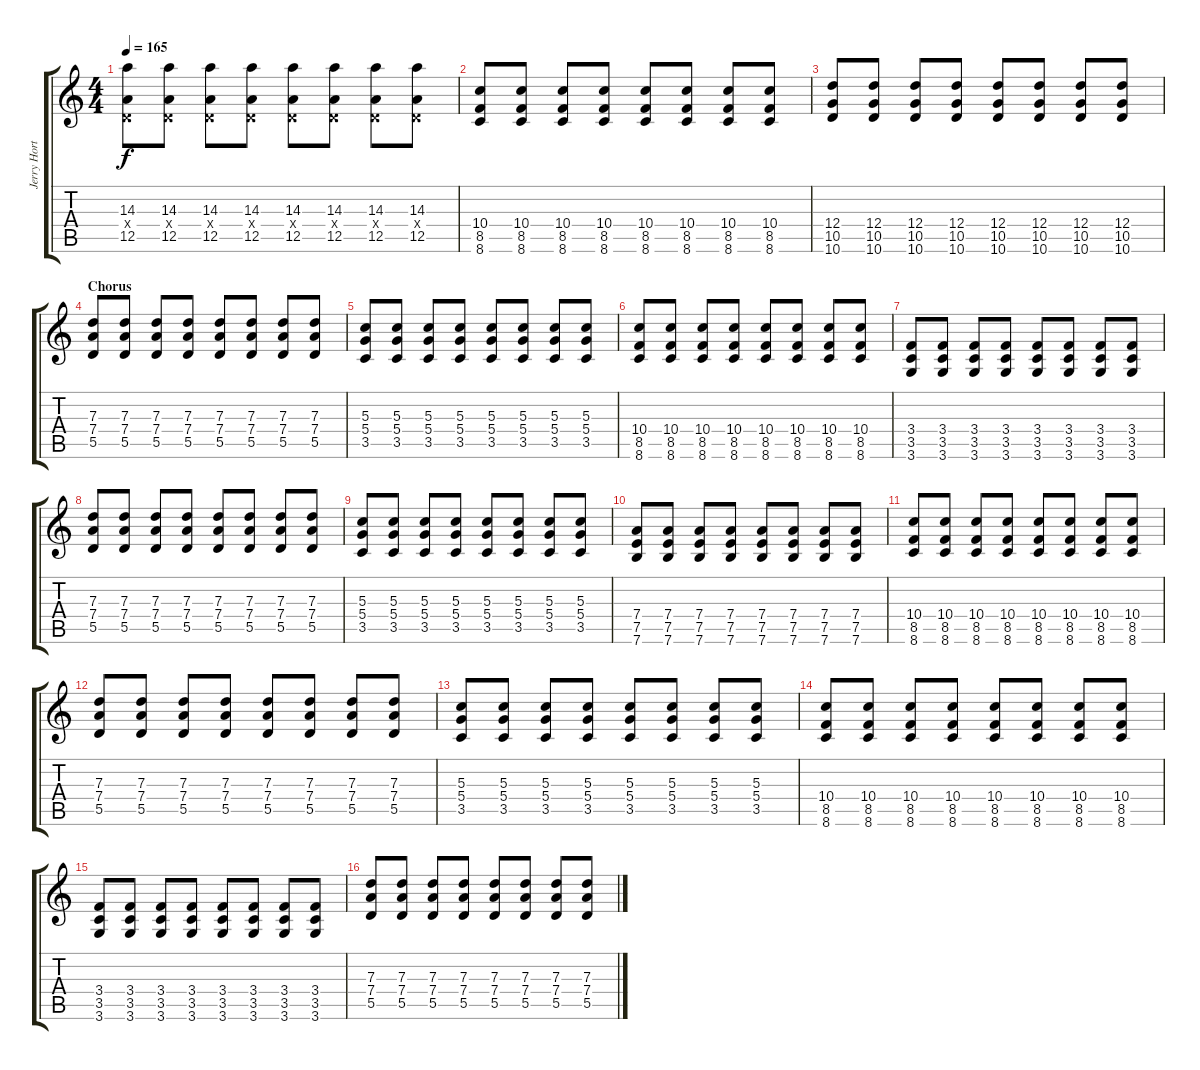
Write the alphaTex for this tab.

\track ("Jerry Horton guitar 1" "Jerry Hort") {instrument overdrivenguitar}
\staff {score tabs}
\tuning (E4 B3 G3 D3 A2 E2) {hide}
\ts (4 4)
\tempo 165
\clef g2
\ks c
(14.3 0.4{x} 12.5).8{dy f} (14.3 0.4{x} 12.5).8 (14.3 0.4{x} 12.5).8 (14.3 0.4{x} 12.5).8 (14.3 0.4{x} 12.5).8 (14.3 0.4{x} 12.5).8 (14.3 0.4{x} 12.5).8 (14.3 0.4{x} 12.5).8 |
(10.4 8.5 8.6).8 (10.4 8.5 8.6).8 (10.4 8.5 8.6).8 (10.4 8.5 8.6).8 (10.4 8.5 8.6).8 (10.4 8.5 8.6).8 (10.4 8.5 8.6).8 (10.4 8.5 8.6).8 |
(12.4 10.5 10.6).8 (12.4 10.5 10.6).8 (12.4 10.5 10.6).8 (12.4 10.5 10.6).8 (12.4 10.5 10.6).8 (12.4 10.5 10.6).8 (12.4 10.5 10.6).8 (12.4 10.5 10.6).8 |
\section ("" "Chorus")
(7.3 7.4 5.5).8 (7.3 7.4 5.5).8 (7.3 7.4 5.5).8 (7.3 7.4 5.5).8 (7.3 7.4 5.5).8 (7.3 7.4 5.5).8 (7.3 7.4 5.5).8 (7.3 7.4 5.5).8 |
(5.3 5.4 3.5).8 (5.3 5.4 3.5).8 (5.3 5.4 3.5).8 (5.3 5.4 3.5).8 (5.3 5.4 3.5).8 (5.3 5.4 3.5).8 (5.3 5.4 3.5).8 (5.3 5.4 3.5).8 |
(10.4 8.5 8.6).8 (10.4 8.5 8.6).8 (10.4 8.5 8.6).8 (10.4 8.5 8.6).8 (10.4 8.5 8.6).8 (10.4 8.5 8.6).8 (10.4 8.5 8.6).8 (10.4 8.5 8.6).8 |
(3.4 3.5 3.6).8 (3.4 3.5 3.6).8 (3.4 3.5 3.6).8 (3.4 3.5 3.6).8 (3.4 3.5 3.6).8 (3.4 3.5 3.6).8 (3.4 3.5 3.6).8 (3.4 3.5 3.6).8 |
(7.3 7.4 5.5).8 (7.3 7.4 5.5).8 (7.3 7.4 5.5).8 (7.3 7.4 5.5).8 (7.3 7.4 5.5).8 (7.3 7.4 5.5).8 (7.3 7.4 5.5).8 (7.3 7.4 5.5).8 |
(5.3 5.4 3.5).8 (5.3 5.4 3.5).8 (5.3 5.4 3.5).8 (5.3 5.4 3.5).8 (5.3 5.4 3.5).8 (5.3 5.4 3.5).8 (5.3 5.4 3.5).8 (5.3 5.4 3.5).8 |
(7.4 7.5 7.6).8 (7.4 7.5 7.6).8 (7.4 7.5 7.6).8 (7.4 7.5 7.6).8 (7.4 7.5 7.6).8 (7.4 7.5 7.6).8 (7.4 7.5 7.6).8 (7.4 7.5 7.6).8 |
(10.4 8.5 8.6).8 (10.4 8.5 8.6).8 (10.4 8.5 8.6).8 (10.4 8.5 8.6).8 (10.4 8.5 8.6).8 (10.4 8.5 8.6).8 (10.4 8.5 8.6).8 (10.4 8.5 8.6).8 |
(7.3 7.4 5.5).8 (7.3 7.4 5.5).8 (7.3 7.4 5.5).8 (7.3 7.4 5.5).8 (7.3 7.4 5.5).8 (7.3 7.4 5.5).8 (7.3 7.4 5.5).8 (7.3 7.4 5.5).8 |
(5.3 5.4 3.5).8 (5.3 5.4 3.5).8 (5.3 5.4 3.5).8 (5.3 5.4 3.5).8 (5.3 5.4 3.5).8 (5.3 5.4 3.5).8 (5.3 5.4 3.5).8 (5.3 5.4 3.5).8 |
(10.4 8.5 8.6).8 (10.4 8.5 8.6).8 (10.4 8.5 8.6).8 (10.4 8.5 8.6).8 (10.4 8.5 8.6).8 (10.4 8.5 8.6).8 (10.4 8.5 8.6).8 (10.4 8.5 8.6).8 |
(3.4 3.5 3.6).8 (3.4 3.5 3.6).8 (3.4 3.5 3.6).8 (3.4 3.5 3.6).8 (3.4 3.5 3.6).8 (3.4 3.5 3.6).8 (3.4 3.5 3.6).8 (3.4 3.5 3.6).8 |
(7.3 7.4 5.5).8 (7.3 7.4 5.5).8 (7.3 7.4 5.5).8 (7.3 7.4 5.5).8 (7.3 7.4 5.5).8 (7.3 7.4 5.5).8 (7.3 7.4 5.5).8 (7.3 7.4 5.5).8
